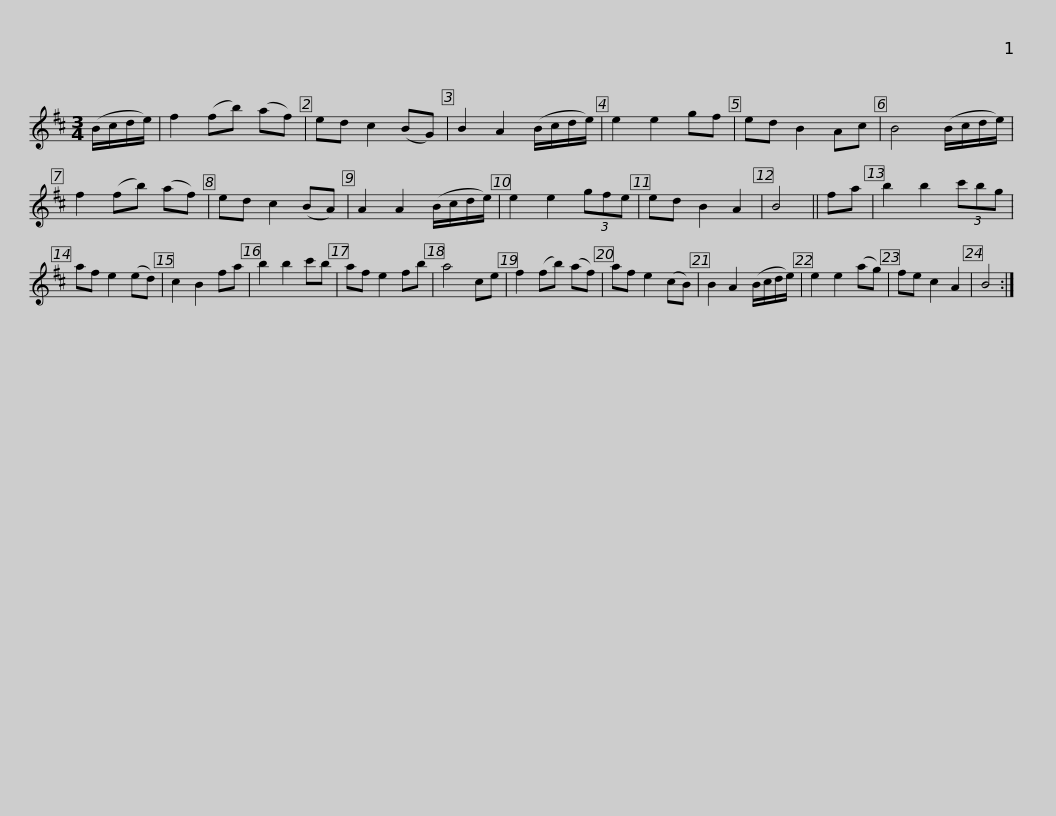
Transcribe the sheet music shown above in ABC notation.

X:1
L:1/8
M:3/4
I:linebreak $
K:Bmin
V:1 treble
V:1
 (B/c/d/e/) | f2 (fb) (af) | ed c2 (BG) | B2 A2 (B/c/d/e/) | e2 e2 gf | %5
 ed B2 Ac | B4 (B/c/d/e/) | f2 (fb) (af) |$ ed c2 (BA) | A2 A2 (B/c/d/e/) | %10
 e2 e2 (3gfe | ed B2 A2 | B4 || fa | b2 b2 (3c'bg | %15
 af e2 (ed) | c2 B2 fa |$ b2 b2 c'b | af e2 fb | a4 ce | %20
 f2 (fb) (af) | af e2 (cB) | B2 A2 (B/c/d/e/) | e2 e2 (ag) | fe c2 A2 | %25
 B4 :| %26
